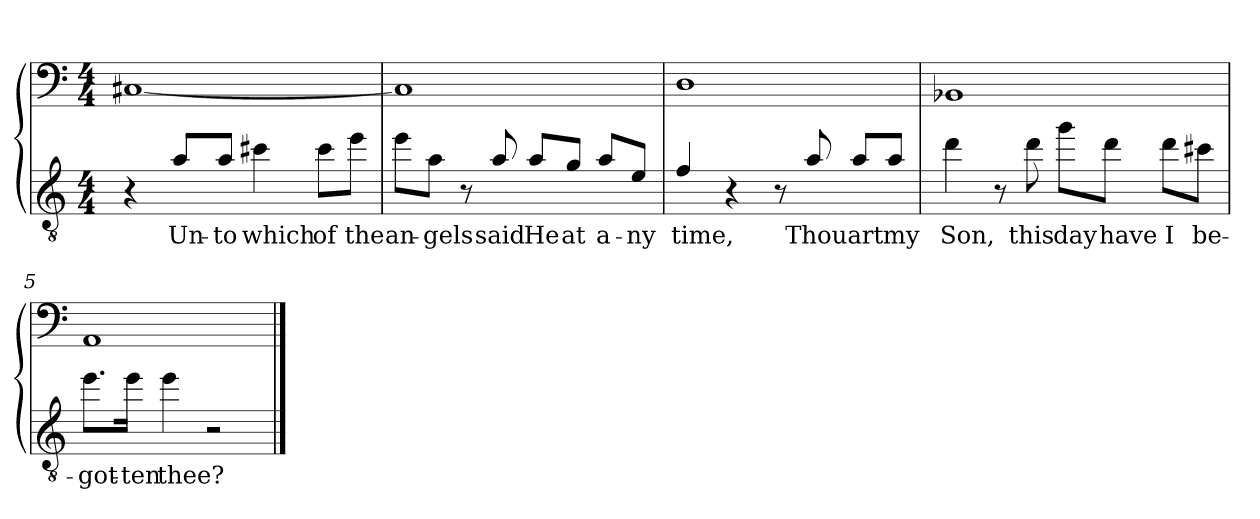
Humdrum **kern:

**kern	**text	**kern
*part1	*part1	*part1
*staff2	*staff2	*staff1
*clefGv2	*	*clefF4
*k[]	*	*k[]
*a:	*	*a:
*M4/4	*	*M4/4
=1	=1	=1
4r	.	[1C#X/
8a/L	Un-	.
8a/J	-to	.
4cc#X\	which	.
8cc#\L	of	.
8ee\J	the	.
=2	=2	=2
8ee\L	an-	1C#/]
8a\J	-gels	.
8r	.	.
8a/	said	.
8a/L	He	.
8g/J	at	.
8a/L	a-	.
8e/J	-ny	.
=3	=3	=3
4f/	time,	1D\
4r	.	.
8r	.	.
8a/	Thou	.
8a/L	art	.
8a/J	my	.
=4	=4	=4
4dd\	Son,	1BB-X/
8r	.	.
8dd\	this	.
8gg\L	day	.
8dd\J	have	.
8dd\L	I	.
8cc#X\J	be-	.
=5	=5	=5
8.ee\L	-got-	1AA/
16ee\Jk	-ten	.
4ee\	thee?	.
2r	.	.
==	==	==
*-	*-	*-
